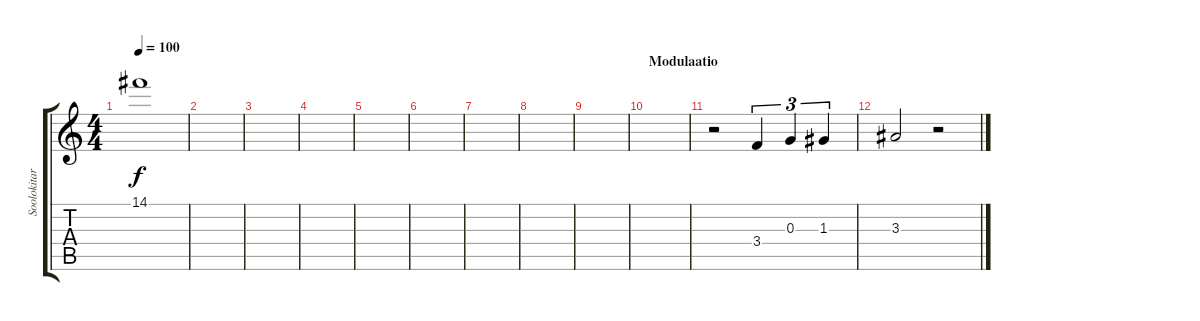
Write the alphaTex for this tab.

\track ("Soolokitara" "Soolokitar") {instrument overdrivenguitar}
\staff {score tabs}
\tuning (E4 B3 G3 D3 A2 E2) {hide}
\ts (4 4)
\tempo 100
\clef g2
\ks c
14.1{t}.1{dy f} |
|
|
|
|
|
|
|
|
\section ("" "Modulaatio")
|
r.2 3.4.4{tu (3 2)} 0.3.4{tu (3 2)} 1.3.4{tu (3 2)} |
3.3.2 r.2
